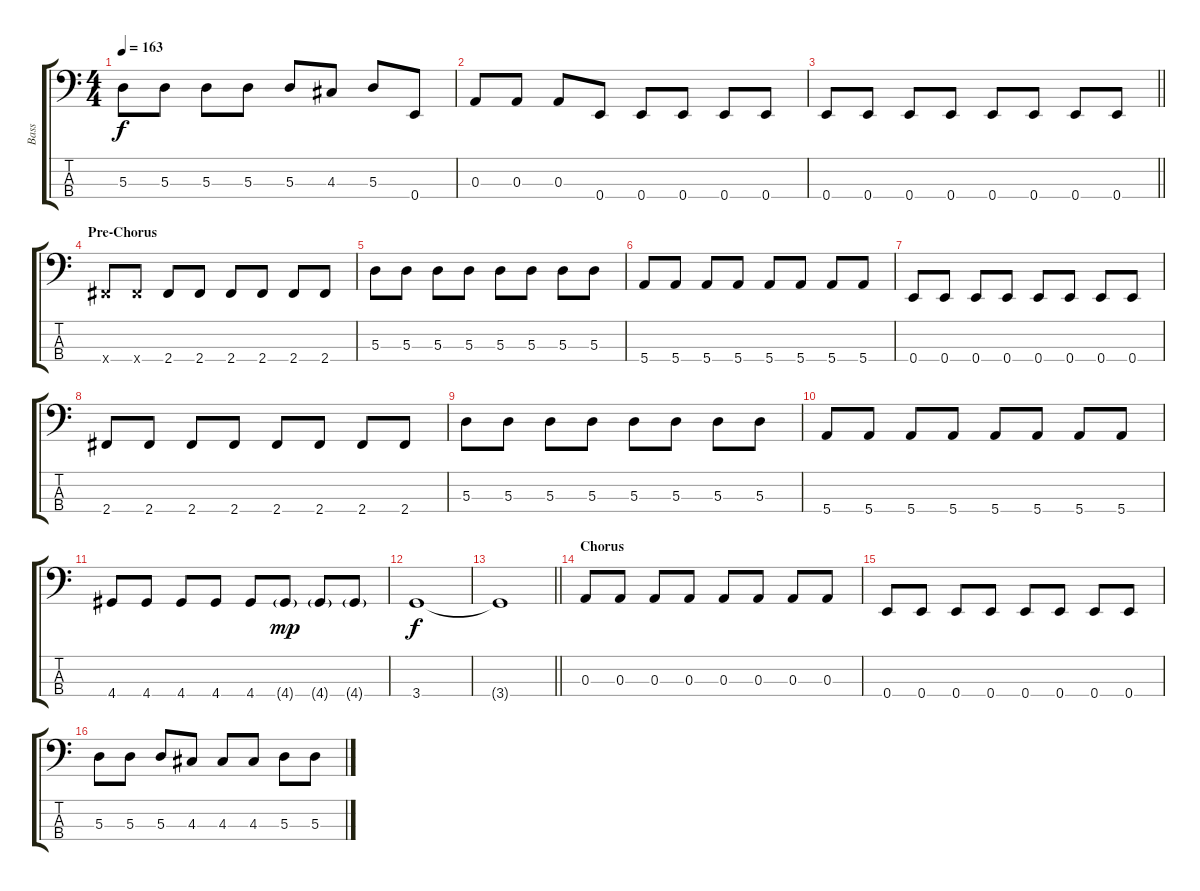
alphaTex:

\track ("Bass" "Bass") {instrument electricbasspick}
\staff {score tabs}
\tuning (G2 D2 A1 E1) {hide}
\ts (4 4)
\tempo 163
\clef f4
\ks c
5.3.8{dy f} 5.3.8 5.3.8 5.3.8 5.3.8 4.3.8 5.3.8 0.4.8 |
0.3.8 0.3.8 0.3.8 0.4.8 0.4.8 0.4.8 0.4.8 0.4.8 |
\barLineRight lightlight
0.4.8 0.4.8 0.4.8 0.4.8 0.4.8 0.4.8 0.4.8 0.4.8 |
\section ("" "Pre-Chorus")
2.4{x}.8 2.4{x}.8 2.4.8 2.4.8 2.4.8 2.4.8 2.4.8 2.4.8 |
5.3.8 5.3.8 5.3.8 5.3.8 5.3.8 5.3.8 5.3.8 5.3.8 |
5.4.8 5.4.8 5.4.8 5.4.8 5.4.8 5.4.8 5.4.8 5.4.8 |
0.4.8 0.4.8 0.4.8 0.4.8 0.4.8 0.4.8 0.4.8 0.4.8 |
2.4.8 2.4.8 2.4.8 2.4.8 2.4.8 2.4.8 2.4.8 2.4.8 |
5.3.8 5.3.8 5.3.8 5.3.8 5.3.8 5.3.8 5.3.8 5.3.8 |
5.4.8 5.4.8 5.4.8 5.4.8 5.4.8 5.4.8 5.4.8 5.4.8 |
4.4.8 4.4.8 4.4.8 4.4.8 4.4.8 4.4{g}.8{dy mp} 4.4{g}.8 4.4{g}.8 |
3.4.1{dy f} |
\barLineRight lightlight
3.4{t}.1 |
\section ("" "Chorus")
0.3.8 0.3.8 0.3.8 0.3.8 0.3.8 0.3.8 0.3.8 0.3.8 |
0.4.8 0.4.8 0.4.8 0.4.8 0.4.8 0.4.8 0.4.8 0.4.8 |
5.3.8 5.3.8 5.3.8 4.3.8 4.3.8 4.3.8 5.3.8 5.3.8
